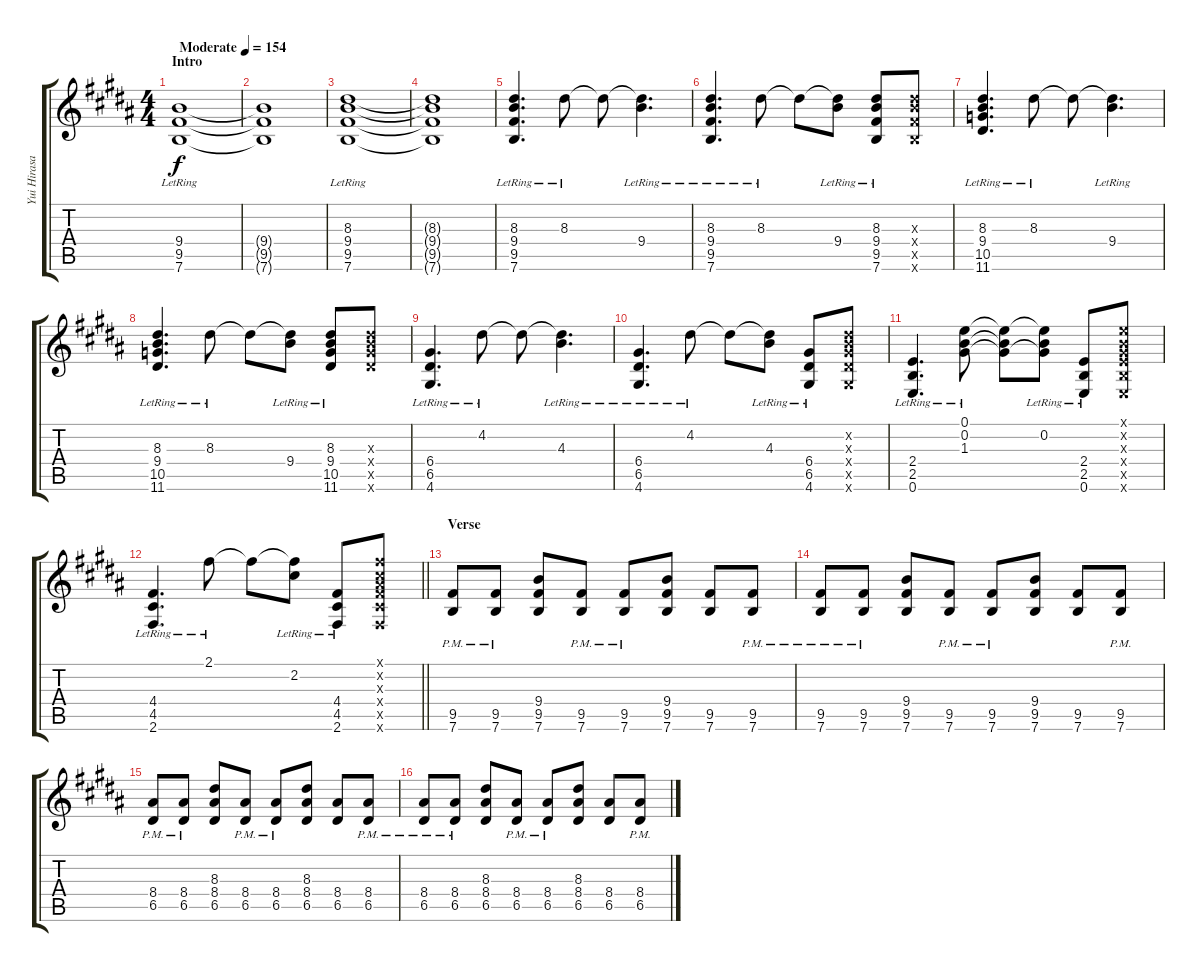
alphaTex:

\track ("Yui Hirasawa" "Yui Hirasa") {instrument distortionguitar}
\staff {score tabs}
\tuning (E4 B3 G3 D3 A2 E2) {hide}
\ts (4 4)
\section ("" "Intro")
\tempo (154 "Moderate")
\clef g2
\ks b
(9.4{lr} 9.5{lr} 7.6{lr}).1{dy f instrument distortionguitar} |
(9.4{t} 9.5{t} 7.6{t}).1 |
(8.3{lr} 9.4{lr} 9.5{lr} 7.6{lr}).1 |
(8.3{t} 9.4{t} 9.5{t} 7.6{t}).1 |
(8.3{lr} 9.4{lr} 9.5{lr} 7.6{lr}).4{d} 8.3{lr}.8 8.3{t}.8 (8.3{t} 9.4{lr}).4{d} |
(8.3{lr} 9.4{lr} 9.5{lr} 7.6{lr}).4{d} 8.3{lr}.8 8.3{t}.8 (8.3{t} 9.4{lr}).8 (8.3{lr} 9.4{lr} 9.5{lr} 7.6{lr}).8 (8.3{x} 9.4{x} 9.5{x} 7.6{x}).8 |
(8.3{lr} 9.4{lr} 10.5{lr} 11.6{lr}).4{d} 8.3{lr}.8 8.3{t}.8 (8.3{t} 9.4{lr}).4{d} |
(8.3{lr} 9.4{lr} 10.5{lr} 11.6{lr}).4{d} 8.3{lr}.8 8.3{t}.8 (8.3{t} 9.4{lr}).8 (8.3 9.4{lr} 10.5{lr} 11.6{lr}).8 (8.3{x} 9.4{x} 10.5{x} 11.6{x}).8 |
(6.4{lr} 6.5{lr} 4.6{lr}).4{d} 4.2{lr}.8 4.2{t}.8 (4.2{t} 4.3{lr}).4{d} |
(6.4{lr} 6.5{lr} 4.6{lr}).4{d} 4.2{lr}.8 4.2{t}.8 (4.2{t} 4.3{lr}).8 (6.4{lr} 6.5{lr} 4.6{lr}).8 (4.2{x} 4.3{x} 6.4{x} 6.5{x} 4.6{x}).8 |
(2.4{lr} 2.5{lr} 0.6{lr}).4{d} (0.1{lr} 0.2{lr} 1.3{lr}).8 (0.1{t} 0.2{t} 1.3{t}).8 (0.1{t} 0.2{lr} 1.3{t}).8 (2.4{lr} 2.5{lr} 0.6{lr}).8 (0.1{x} 0.2{x} 1.3{x} 2.4{x} 2.5{x} 0.6{x}).8 |
\barLineRight lightlight
(4.4{lr} 4.5{lr} 2.6{lr}).4{d} 2.1{lr}.8 2.1{t}.8 (2.1{t} 2.2{lr}).8 (4.4{lr} 4.5{lr} 2.6{lr}).8 (2.1{x} 2.2{x} 3.3{x} 4.4{x} 4.5{x} 2.6{x}).8 |
\section ("" "Verse")
(9.5{pm} 7.6{pm}).8 (9.5{pm} 7.6{pm}).8 (9.4 9.5 7.6).8 (9.5{pm} 7.6{pm}).8 (9.5{pm} 7.6{pm}).8 (9.4 9.5 7.6).8 (9.5 7.6).8 (9.5{pm} 7.6{pm}).8 |
(9.5{pm} 7.6{pm}).8 (9.5{pm} 7.6{pm}).8 (9.4 9.5 7.6).8 (9.5{pm} 7.6{pm}).8 (9.5{pm} 7.6{pm}).8 (9.4 9.5 7.6).8 (9.5 7.6).8 (9.5{pm} 7.6{pm}).8 |
(8.4{pm} 6.5{pm}).8 (8.4{pm} 6.5{pm}).8 (8.3 8.4 6.5).8 (8.4{pm} 6.5{pm}).8 (8.4{pm} 6.5{pm}).8 (8.3 8.4 6.5).8 (8.4 6.5).8 (8.4{pm} 6.5{pm}).8 |
(8.4{pm} 6.5{pm}).8 (8.4{pm} 6.5{pm}).8 (8.3 8.4 6.5).8 (8.4{pm} 6.5{pm}).8 (8.4{pm} 6.5{pm}).8 (8.3 8.4 6.5).8 (8.4 6.5).8 (8.4{pm} 6.5{pm}).8
